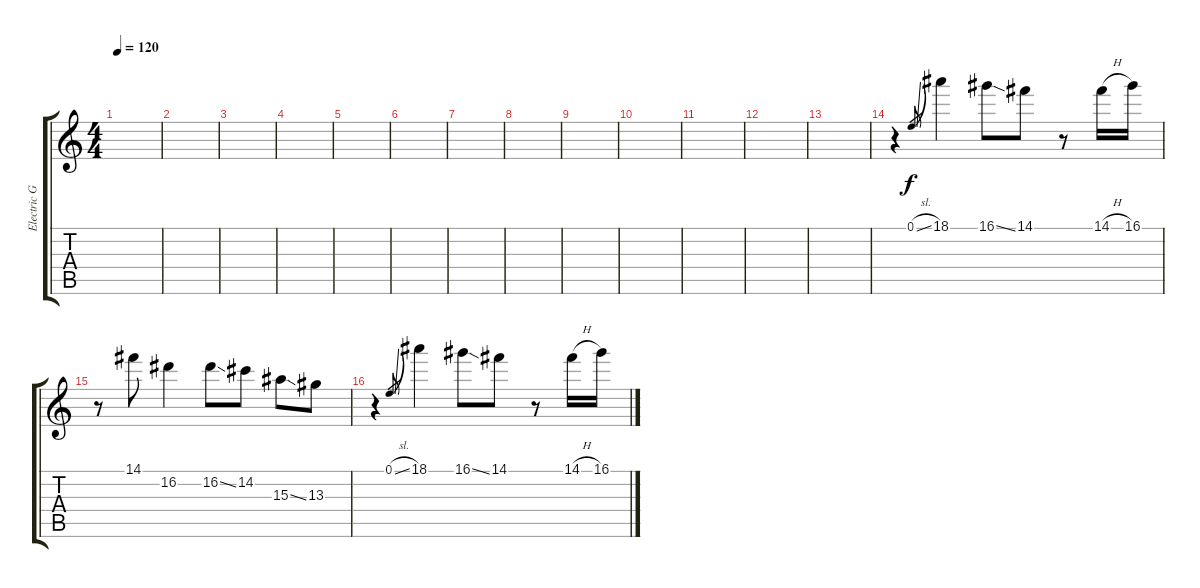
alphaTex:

\track ("Electric Guitar" "Electric G") {instrument electricguitarclean}
\staff {score tabs}
\tuning (E4 B3 G3 D3 A2 E2) {hide}
\ts (4 4)
\tempo 120
\clef g2
\ks c
|
|
|
|
|
|
|
|
|
|
|
|
|
r.4 0.1{sl}.8{gr} 18.1.4 16.1{ss}.8 14.1.8 r.8 14.1{h}.16 16.1.16 |
r.8 14.1.8 16.2.4 16.2{ss}.8 14.2.8 15.3{ss}.8 13.3.8 |
r.4 0.1{sl}.8{gr} 18.1.4 16.1{ss}.8 14.1.8 r.8 14.1{h}.16 16.1.16
